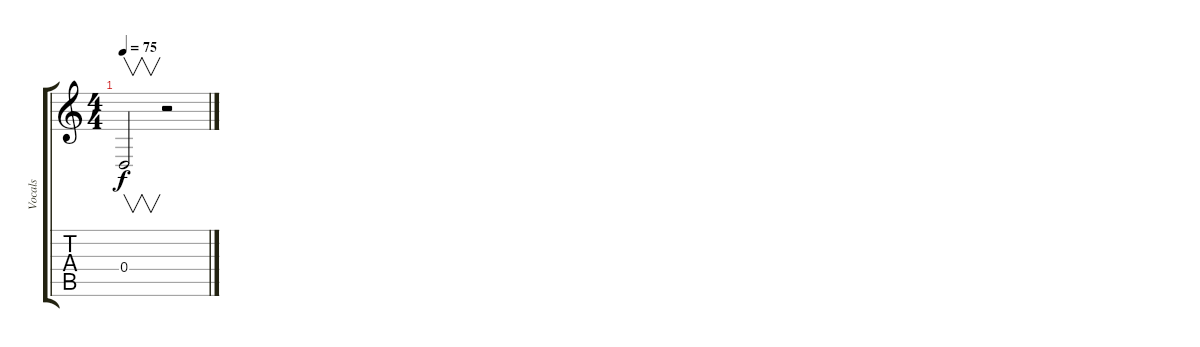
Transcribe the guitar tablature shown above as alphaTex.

\track ("Vocals" "Vocals") {instrument baritonesax}
\staff {score tabs}
\tuning (E4 B3 G3 D3 A2 E2) {hide}
\ts (4 4)
\tempo 75
\clef g2
\ks c
0.4.2{v dy f} r.2
